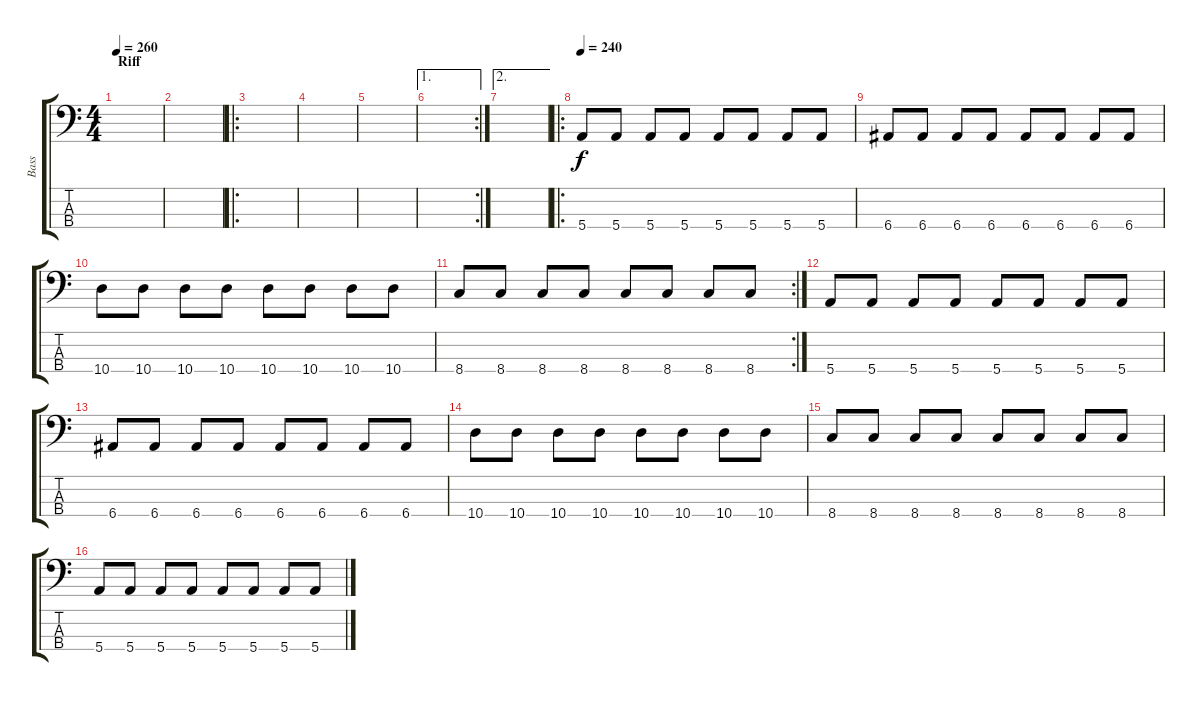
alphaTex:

\track ("Bass" "Bass") {instrument electricbasspick}
\staff {score tabs}
\tuning (G2 D2 A1 E1) {hide}
\ts (4 4)
\section ("" "Riff")
\tempo 260
\clef f4
\ks c
|
|
\ro
|
|
|
\ae 1
\rc 2
|
\ae 2
|
\ro
\tempo 240
5.4.8 5.4.8 5.4.8 5.4.8 5.4.8 5.4.8 5.4.8 5.4.8 |
6.4.8 6.4.8 6.4.8 6.4.8 6.4.8 6.4.8 6.4.8 6.4.8 |
10.4.8 10.4.8 10.4.8 10.4.8 10.4.8 10.4.8 10.4.8 10.4.8 |
\rc 2
8.4.8 8.4.8 8.4.8 8.4.8 8.4.8 8.4.8 8.4.8 8.4.8 |
5.4.8 5.4.8 5.4.8 5.4.8 5.4.8 5.4.8 5.4.8 5.4.8 |
6.4.8 6.4.8 6.4.8 6.4.8 6.4.8 6.4.8 6.4.8 6.4.8 |
10.4.8 10.4.8 10.4.8 10.4.8 10.4.8 10.4.8 10.4.8 10.4.8 |
8.4.8 8.4.8 8.4.8 8.4.8 8.4.8 8.4.8 8.4.8 8.4.8 |
5.4.8 5.4.8 5.4.8 5.4.8 5.4.8 5.4.8 5.4.8 5.4.8
